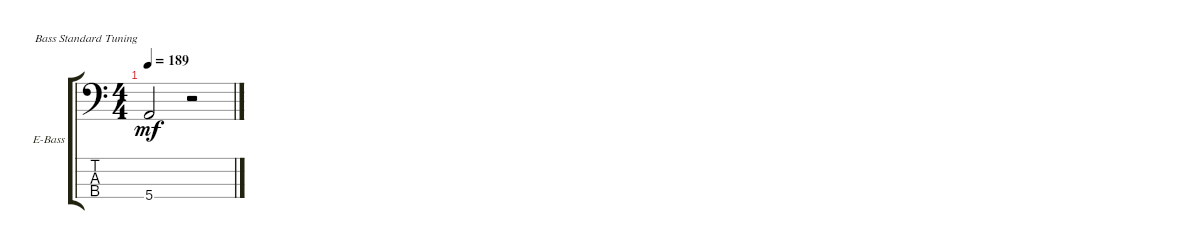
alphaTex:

\defaultSystemsLayout 4
\bracketExtendMode groupsimilarinstruments
\firstSystemTrackNameOrientation horizontal
\otherSystemsTrackNameOrientation horizontal
\track ("Electric Bass" "E-Bass") {instrument electricbassfinger}
\staff {score tabs}
\tuning (G2 D2 A1 E1)
\ts (4 4)
\tempo 189
\clef f4
\ks c
5.4.2{dy mf} r.2
